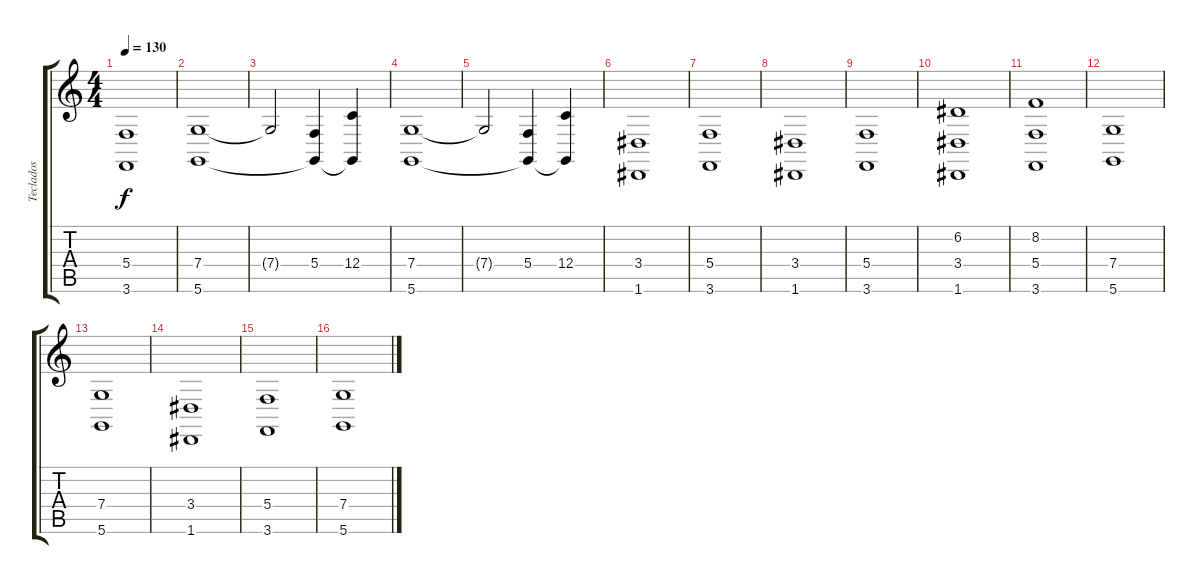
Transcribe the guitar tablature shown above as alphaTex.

\track ("Teclados" "Teclados") {instrument choiraahs}
\staff {score tabs}
\tuning (D4 A3 F3 C3 G2 D2) {hide}
\ts (4 4)
\tempo 130
\clef g2
\ks c
(5.4 3.6).1{dy f} |
(7.4 5.6).1 |
7.4{t}.2 (5.4 5.6{t}).4 (12.4 5.6{t}).4 |
(7.4 5.6).1 |
7.4{t}.2 (5.4 5.6{t}).4 (12.4 5.6{t}).4 |
(3.4 1.6).1 |
(5.4 3.6).1 |
(3.4 1.6).1 |
(5.4 3.6).1 |
(6.2 3.4 1.6).1 |
(8.2 5.4 3.6).1 |
(7.4 5.6).1 |
(7.4 5.6).1 |
(3.4 1.6).1 |
(5.4 3.6).1 |
(7.4 5.6).1
